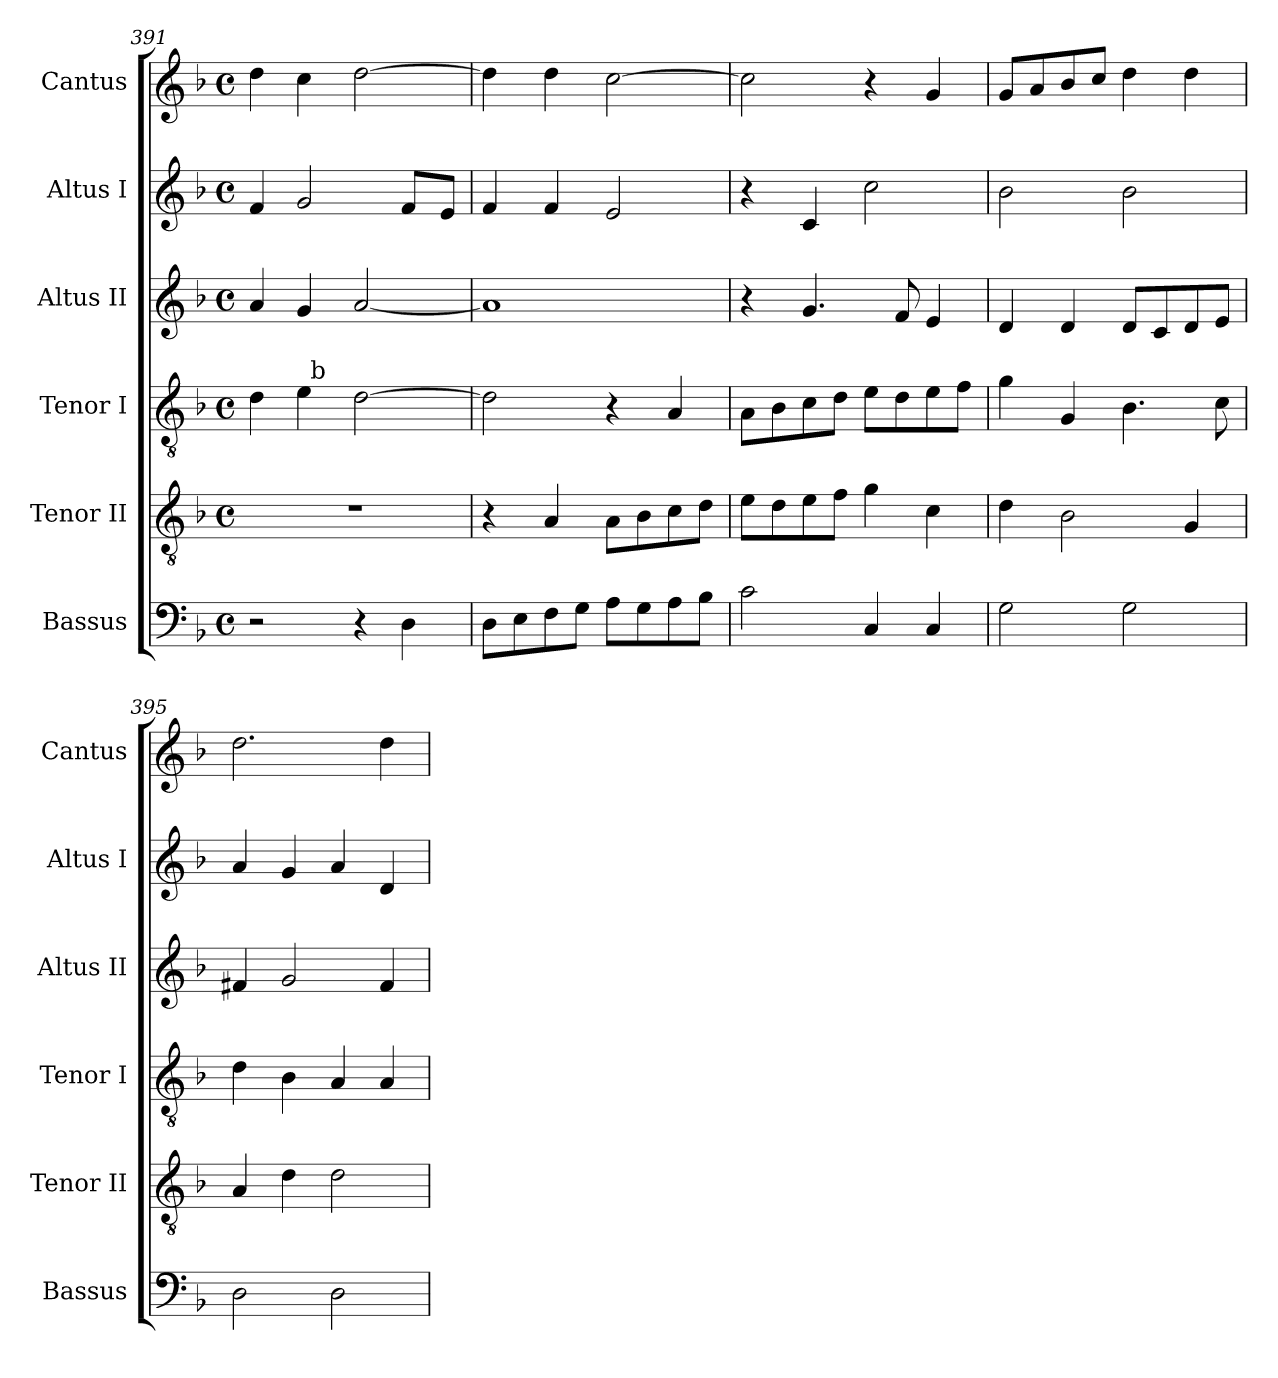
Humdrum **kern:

**kern	**kern	**kern	**kern	**kern	**kern
*part6	*part5	*part4	*part3	*part2	*part1
*staff6	*staff5	*staff4	*staff3	*staff2	*staff1
*I"Bassus	*I"Tenor II	*I"Tenor I	*I"Altus II	*I"Altus I	*I"Cantus
*I'Bassus	*I'Tenor II	*I'Tenor I	*I'Altus II	*I'Altus I	*I'Cantus
!!LO:LB:g=z
*clefF4	*clefGv2	*clefGv2	*clefG2	*clefG2	*clefG2
*k[b-]	*k[b-]	*k[b-]	*k[b-]	*k[b-]	*k[b-]
*F:	*F:	*F:	*F:	*F:	*F:
*M4/4	*M4/4	*M4/4	*M4/4	*M4/4	*M4/4
*met(c)	*met(c)	*met(c)	*met(c)	*met(c)	*met(c)
=391	=391	=391	=391	=391	=391
*	*	*^	*	*	*
2r	1r	4d\	4ryy	4a/	4f/	4dd\
.	.	4e\	32ryy	4g/	2g/	4cc\
!	!	!	!LO:TX:a:t=b	!	!	!
.	.	.	2ryy	.	.	.
4r	.	[>2d\	.	[<2a/	.	[>2dd\
4D\	.	.	.	.	8f/L	.
.	.	.	8..ryy	.	.	.
.	.	.	.	.	8e/J	.
*	*	*v	*v	*	*	*
=392	=392	=392	=392	=392	=392
8D\L	4r	2d\]	1a]	4f/	4dd\]
8E\	.	.	.	.	.
8F\	4A/	.	.	4f/	4dd\
8G\J	.	.	.	.	.
8A\L	8A\L	4r	.	2e/	[>2cc\
8G\	8B-\	.	.	.	.
8A\	8c\	4A/	.	.	.
8B-\J	8d\J	.	.	.	.
=393	=393	=393	=393	=393	=393
2c\	8e\L	8A\L	4r	4r	2cc\]
.	8d\	8B-\	.	.	.
.	8e\	8c\	4.g/	4c/	.
.	8f\J	8d\J	.	.	.
4C/	4g\	8e\L	.	2cc\	4r
.	.	8d\	8f/	.	.
4C/	4c\	8e\	4e/	.	4g/
.	.	8f\J	.	.	.
=394	=394	=394	=394	=394	=394
2G\	4d\	4g\	4d/	2b-\	8g/L
.	.	.	.	.	8a/
.	2B-\	4G/	4d/	.	8b-/
.	.	.	.	.	8cc/J
2G\	.	4.B-\	8d/L	2b-\	4dd\
.	.	.	8c/	.	.
.	4G/	.	8d/	.	4dd\
.	.	8c\	8e/J	.	.
=395	=395	=395	=395	=395	=395
2D\	4A/	4d\	4f#X/	4a/	2.dd\
.	4d\	4B-\	2g/	4g/	.
2D\	2d\	4A/	.	4a/	.
.	.	4A/	4f#/	4d/	4dd\
=	=	=	=	=	=
*-	*-	*-	*-	*-	*-
